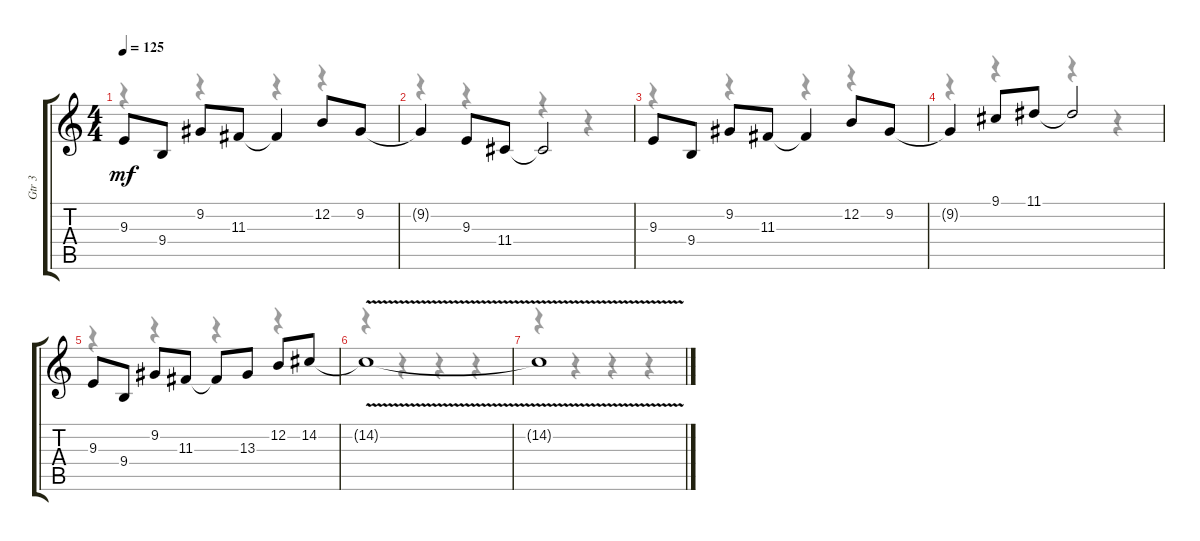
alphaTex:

\track ("Gtr 3" "Gtr 3") {instrument lead2sawtooth}
\staff {score tabs}
\tuning (E4 B3 G3 D3 A2 E2) {hide}
\voice
\ts (4 4)
\tempo 125
\clef g2
\ks c
9.3.8{dy mf} 9.4.8 9.2.8 11.3.8 11.3{t}.4 12.2.8 9.2.8 |
9.2{t}.4 9.3.8 11.4.8 11.4{t}.2 |
9.3.8 9.4.8 9.2.8 11.3.8 11.3{t}.4 12.2.8 9.2.8 |
9.2{t}.4 9.1.8 11.1.8 11.1{t}.2 |
9.3.8 9.4.8 9.2.8 11.3.8 11.3{t}.8 13.3.8 12.2.8 14.2.8 |
14.2{v t}.1 |
14.2{v t}.1
\voice
\clef g2
\ottava regular
\simile none
\ks c
r.4{dy f} r.4 r.4 r.4 |
r.4 r.4 r.4 r.4 |
r.4 r.4 r.4 r.4 |
r.4 r.4 r.4 r.4 |
r.4 r.4 r.4 r.4 |
r.4 r.4 r.4 r.4 |
r.4 r.4 r.4 r.4
